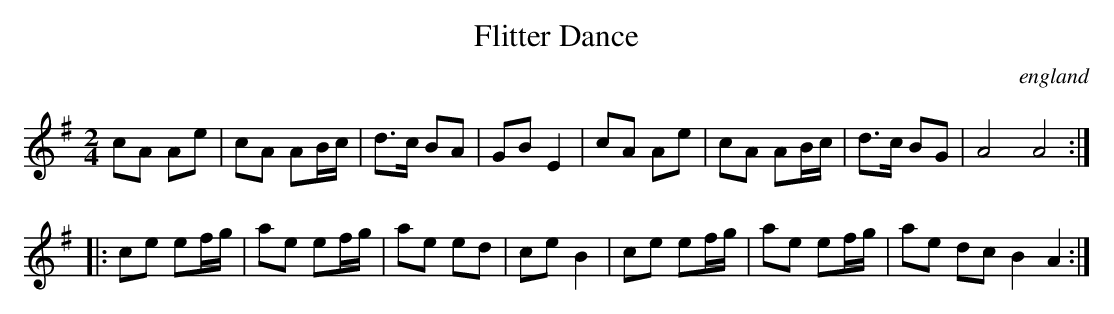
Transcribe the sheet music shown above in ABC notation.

X:1
T:Flitter Dance
O:england
M:2/4
L:1/8
K:ADor
cA Ae | cA AB/c/ | d>c BA | GB E2 |\
cA Ae | cA AB/c/ | d>c BG | A4 A4 :|
|:\
ce ef/g/ | ae ef/g/ | ae ed | ce B2 |\
ce ef/g/ | ae ef/g/ | ae dc B2A2 :|
